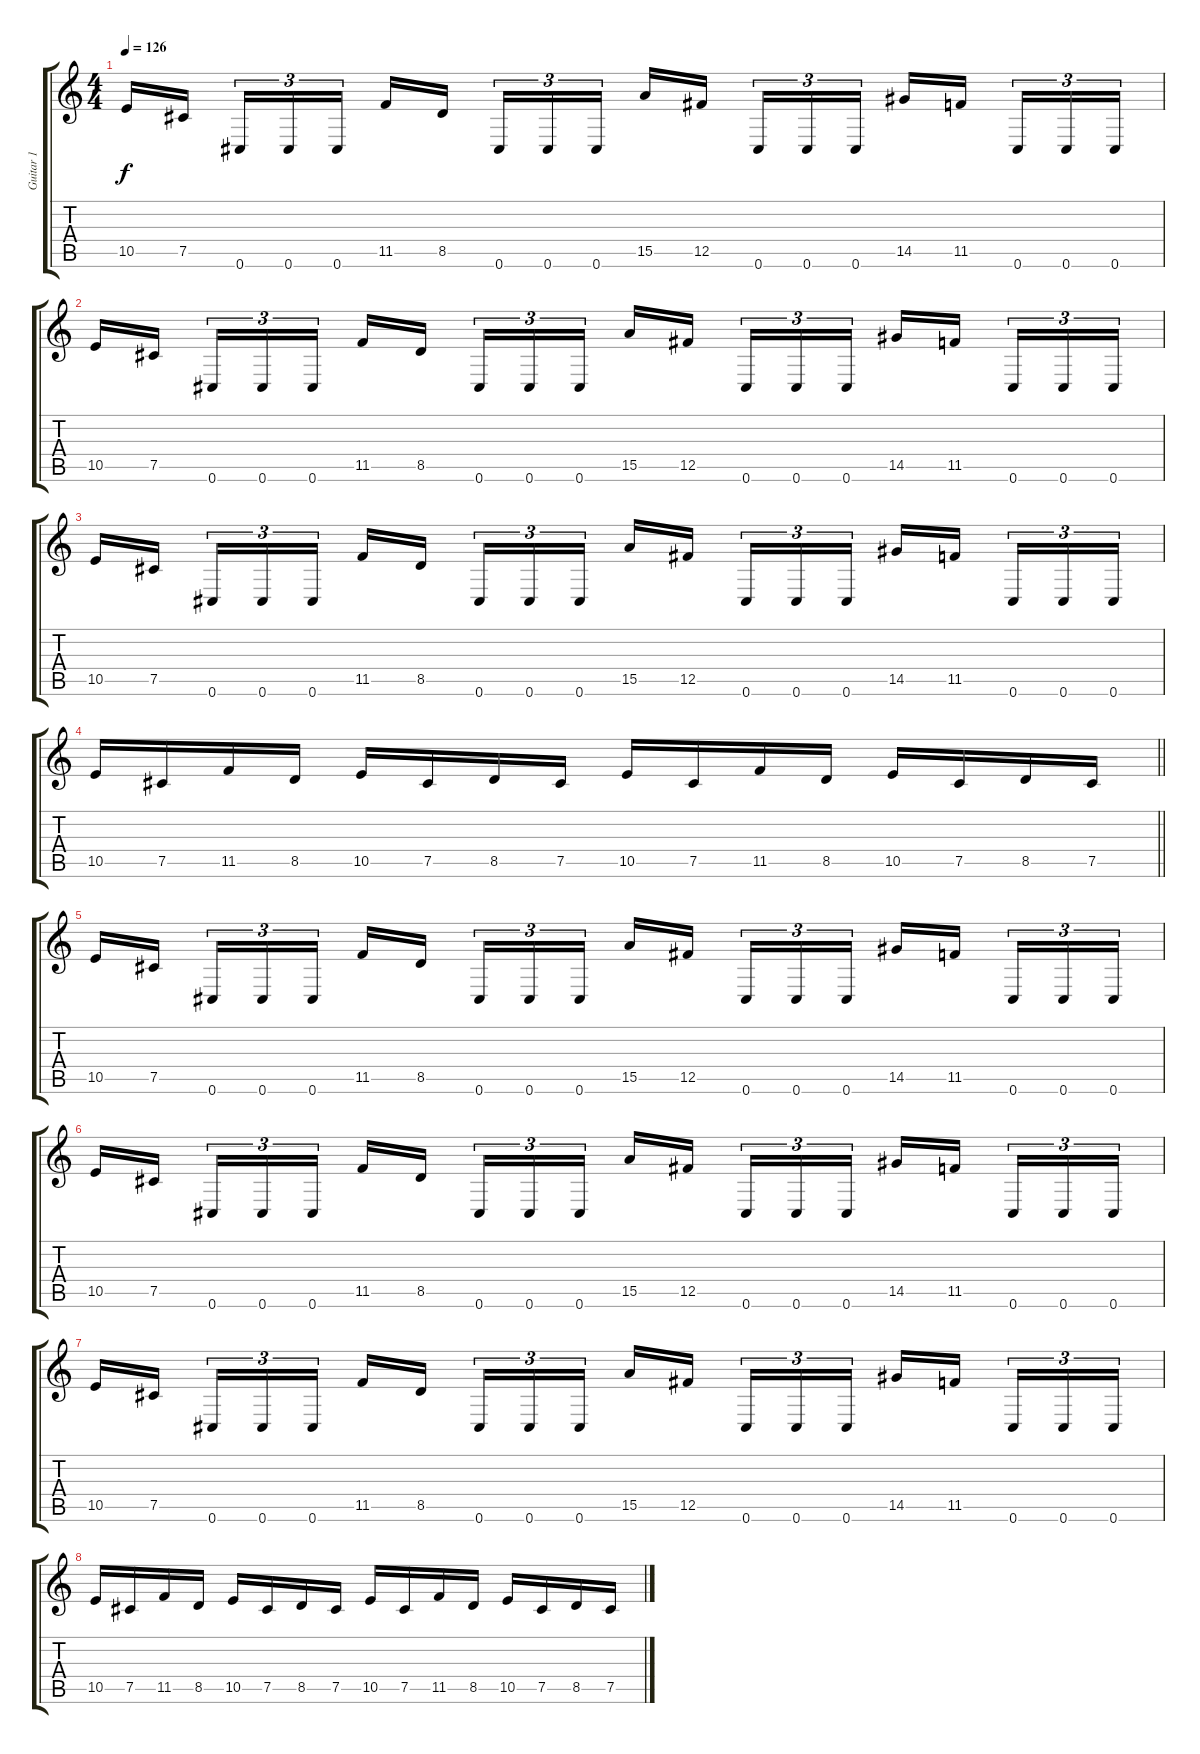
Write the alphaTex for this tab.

\track ("Guitar 1" "Guitar 1") {instrument distortionguitar}
\staff {score tabs}
\tuning (Db4 Ab3 E3 B2 Gb2 Db2) {hide}
\ts (4 4)
\section ("" "")
\tempo 126
\clef g2
\ks c
10.5.16{dy f} 7.5.16{beam splitsecondary} 0.6.16{tu (3 2)} 0.6.16{tu (3 2)} 0.6.16{tu (3 2)} 11.5.16 8.5.16{beam splitsecondary} 0.6.16{tu (3 2)} 0.6.16{tu (3 2)} 0.6.16{tu (3 2)} 15.5.16 12.5.16{beam splitsecondary} 0.6.16{tu (3 2)} 0.6.16{tu (3 2)} 0.6.16{tu (3 2)} 14.5.16 11.5.16{beam splitsecondary} 0.6.16{tu (3 2)} 0.6.16{tu (3 2)} 0.6.16{tu (3 2)} |
10.5.16 7.5.16{beam splitsecondary} 0.6.16{tu (3 2)} 0.6.16{tu (3 2)} 0.6.16{tu (3 2)} 11.5.16 8.5.16{beam splitsecondary} 0.6.16{tu (3 2)} 0.6.16{tu (3 2)} 0.6.16{tu (3 2)} 15.5.16 12.5.16{beam splitsecondary} 0.6.16{tu (3 2)} 0.6.16{tu (3 2)} 0.6.16{tu (3 2)} 14.5.16 11.5.16{beam splitsecondary} 0.6.16{tu (3 2)} 0.6.16{tu (3 2)} 0.6.16{tu (3 2)} |
10.5.16 7.5.16{beam splitsecondary} 0.6.16{tu (3 2)} 0.6.16{tu (3 2)} 0.6.16{tu (3 2)} 11.5.16 8.5.16{beam splitsecondary} 0.6.16{tu (3 2)} 0.6.16{tu (3 2)} 0.6.16{tu (3 2)} 15.5.16 12.5.16{beam splitsecondary} 0.6.16{tu (3 2)} 0.6.16{tu (3 2)} 0.6.16{tu (3 2)} 14.5.16 11.5.16{beam splitsecondary} 0.6.16{tu (3 2)} 0.6.16{tu (3 2)} 0.6.16{tu (3 2)} |
\barLineRight lightlight
10.5.16 7.5.16 11.5.16 8.5.16 10.5.16 7.5.16 8.5.16 7.5.16 10.5.16 7.5.16 11.5.16 8.5.16 10.5.16 7.5.16 8.5.16 7.5.16 |
\section ("" "")
10.5.16 7.5.16{beam splitsecondary} 0.6.16{tu (3 2)} 0.6.16{tu (3 2)} 0.6.16{tu (3 2)} 11.5.16 8.5.16{beam splitsecondary} 0.6.16{tu (3 2)} 0.6.16{tu (3 2)} 0.6.16{tu (3 2)} 15.5.16 12.5.16{beam splitsecondary} 0.6.16{tu (3 2)} 0.6.16{tu (3 2)} 0.6.16{tu (3 2)} 14.5.16 11.5.16{beam splitsecondary} 0.6.16{tu (3 2)} 0.6.16{tu (3 2)} 0.6.16{tu (3 2)} |
10.5.16 7.5.16{beam splitsecondary} 0.6.16{tu (3 2)} 0.6.16{tu (3 2)} 0.6.16{tu (3 2)} 11.5.16 8.5.16{beam splitsecondary} 0.6.16{tu (3 2)} 0.6.16{tu (3 2)} 0.6.16{tu (3 2)} 15.5.16 12.5.16{beam splitsecondary} 0.6.16{tu (3 2)} 0.6.16{tu (3 2)} 0.6.16{tu (3 2)} 14.5.16 11.5.16{beam splitsecondary} 0.6.16{tu (3 2)} 0.6.16{tu (3 2)} 0.6.16{tu (3 2)} |
10.5.16 7.5.16{beam splitsecondary} 0.6.16{tu (3 2)} 0.6.16{tu (3 2)} 0.6.16{tu (3 2)} 11.5.16 8.5.16{beam splitsecondary} 0.6.16{tu (3 2)} 0.6.16{tu (3 2)} 0.6.16{tu (3 2)} 15.5.16 12.5.16{beam splitsecondary} 0.6.16{tu (3 2)} 0.6.16{tu (3 2)} 0.6.16{tu (3 2)} 14.5.16 11.5.16{beam splitsecondary} 0.6.16{tu (3 2)} 0.6.16{tu (3 2)} 0.6.16{tu (3 2)} |
10.5.16 7.5.16 11.5.16 8.5.16 10.5.16 7.5.16 8.5.16 7.5.16 10.5.16 7.5.16 11.5.16 8.5.16 10.5.16 7.5.16 8.5.16 7.5.16
